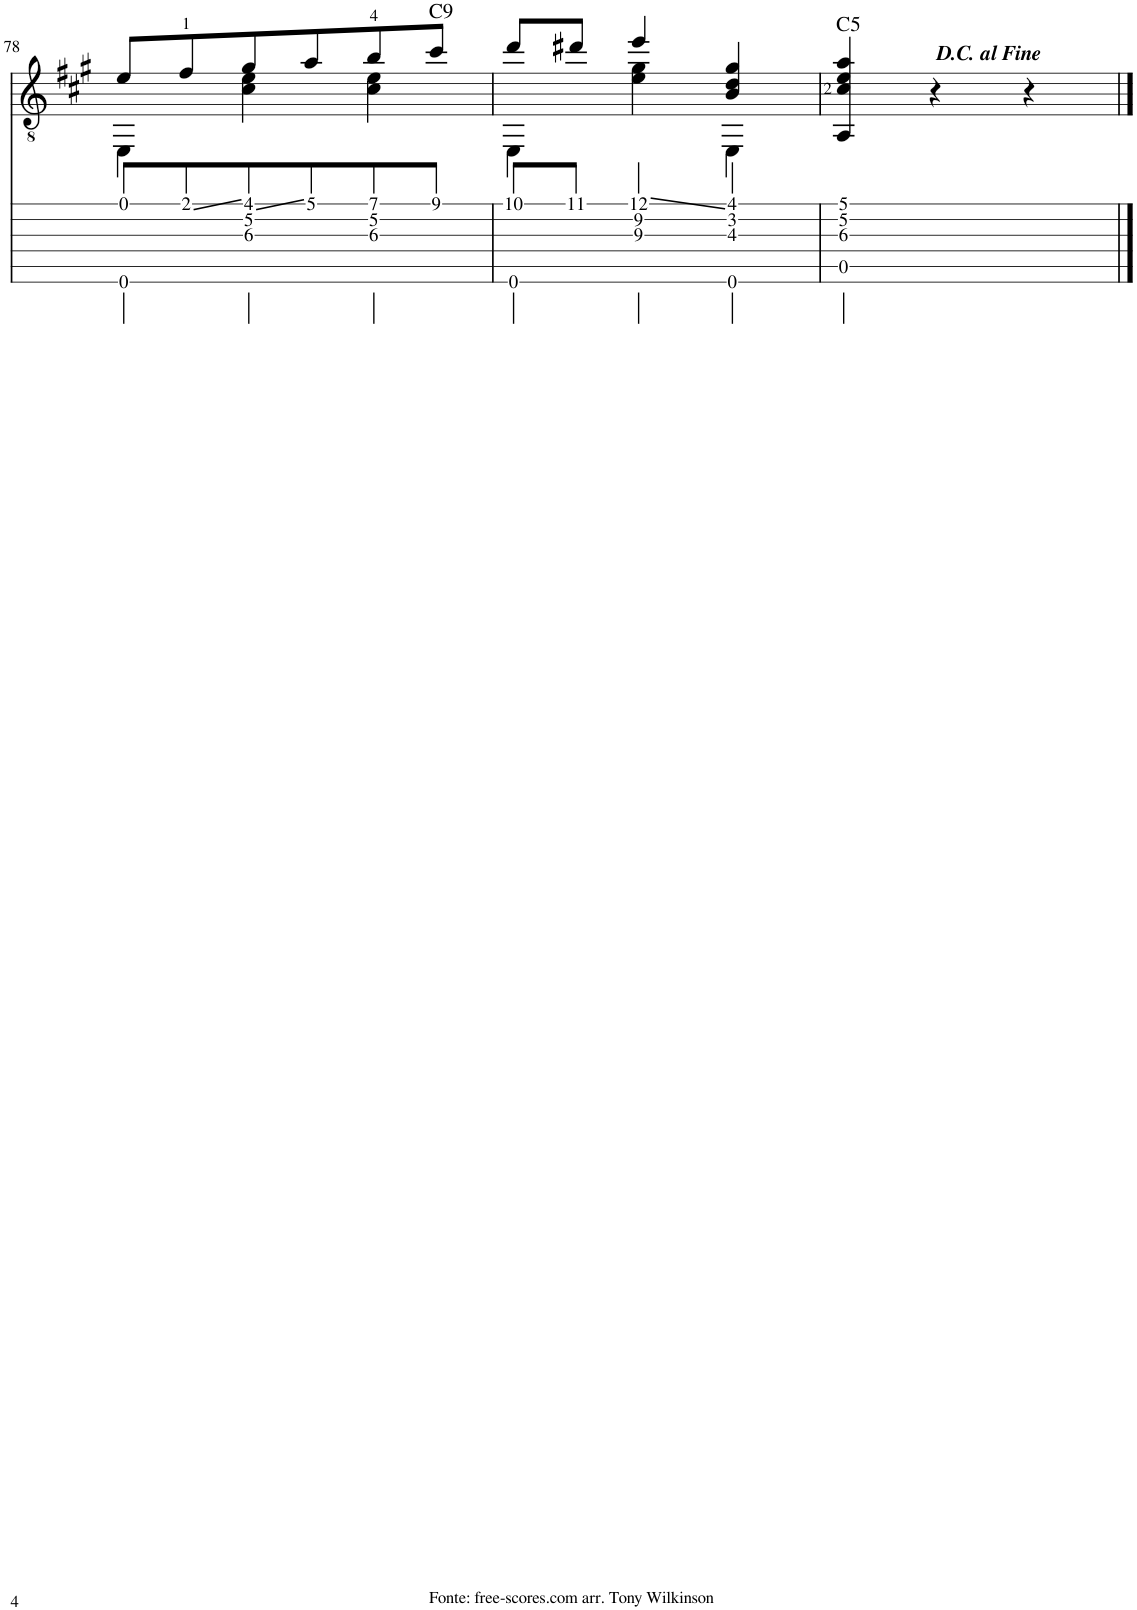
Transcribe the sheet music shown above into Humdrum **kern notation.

**kern	**kern
*part2	*part1
*staff2	*staff1
*I"Chitarra classica (Intavolatura)	*I"Chitarra classica, Guitar
!!LO:PB:g=z
*	*clefGv2
*k[f#c#g#]	*k[f#c#g#]
*M3/4	*M3/4
=78	=78
*^	*^
8e/L	4EE\	8e/L	4EE\
8f#/	.	8f#/	.
8g#/	4c#\ 4e\	8g#/	4c#\ 4e\
8a/	.	8a/	.
8b/	4c#\ 4e\	8b/	4c#\ 4e\
!	!	!LO:TX:a:t=C9	!
8cc#/J	.	8cc#/J	.
=79	=79	=79	=79
8dd/L	4EE\	8dd/L	4EE\
8dd#X/J	.	8dd#X/J	.
4ee/	4e\ 4g#\	4ee/	4e\ 4g#\
4B/ 4d/ 4g#/	4EE\	4B/ 4d/ 4g#/	4EE\
=80	=80	=80	=80
!	!	!LO:TX:a:t=C5	!
*v	*v	*	*
*	*v	*v
4AA\ 4c#\ 4e\ 4a\	4AA/ 4c#/ 4e/ 4a/
4r	4r
4r	4r
==	==
*-	*-
